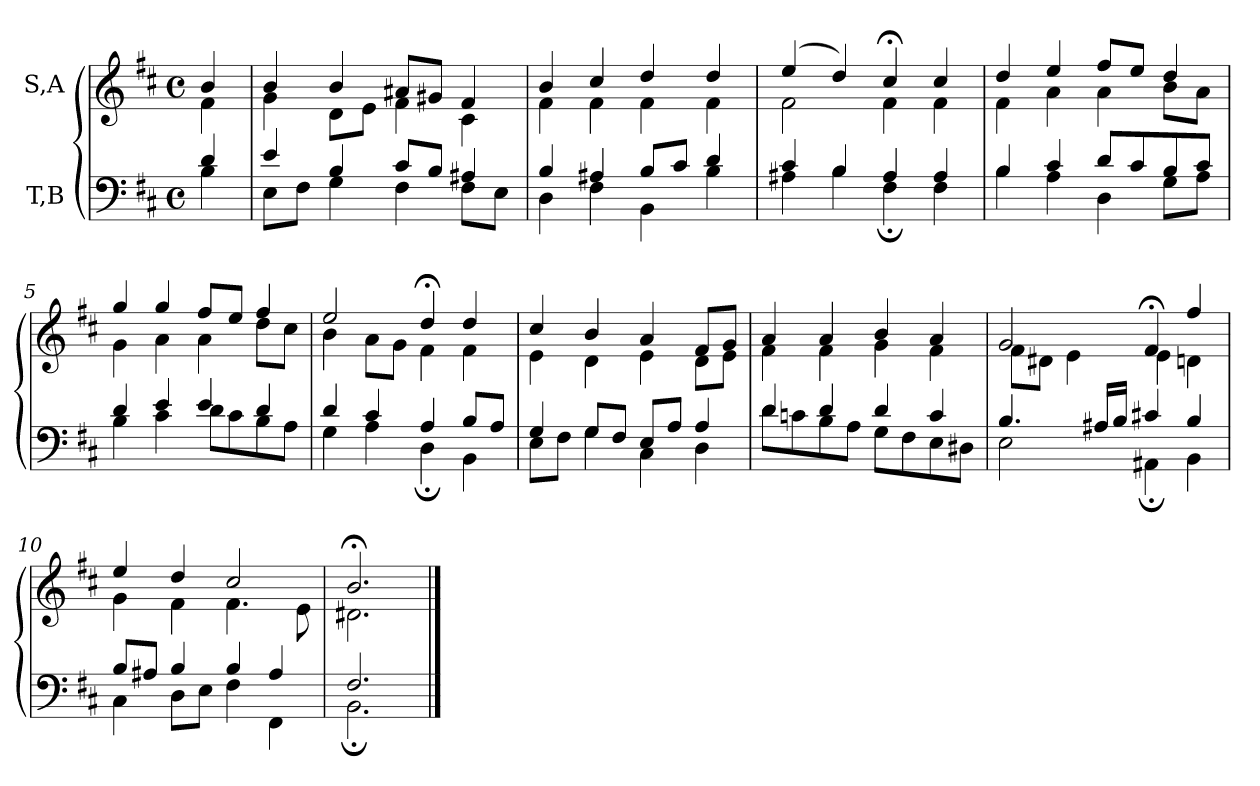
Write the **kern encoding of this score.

**kern	**kern
*part2	*part1
*staff2	*staff1
*I"T,B	*I"S,A
*clefF4	*clefG2
*k[f#c#]	*k[f#c#]
*M4/4	*M4/4
*met(c)	*met(c)
=	=
*^	*^
4d	4B	4b	4f#
=1	=1	=1	=1
4e	8EL	4b	4g
.	8F#J	.	.
4B	4G	4b	8dL
.	.	.	8eJ
8c#L	4F#	8a#XL	4f#
8BJ	.	8g#XJ	.
4A#X	8F#L	4f#	4c#
.	8EJ	.	.
=2	=2	=2	=2
4B	4D	4b	4f#
4A#X	4F#	4cc#	4f#
8BL	4BB	4dd	4f#
8c#J	.	.	.
4d	4B	4dd	4f#
=3	=3	=3	=3
4c#	4A#X	(>4ee	2f#
4B	4B	4dd)	.
4A#	4F#;	4cc#;<	4f#
4A#	4F#	4cc#	4f#
=4	=4	=4	=4
4B	4B	4dd	4f#
4c#	4A	4ee	4a
8dL	4D	8ff#L	4a
8c#	.	8eeJ	.
8B	8GL	4dd	8bL
8c#J	8AJ	.	8aJ
=5	=5	=5	=5
4d	4B	4gg	4g
4e	4c#	4gg	4a
4e	8dL	8ff#L	4a
.	8c#	8eeJ	.
4d	8B	4ff#	8ddL
.	8AJ	.	8cc#J
=6	=6	=6	=6
4d	4G	2ee	4b
4c#	4A	.	8aL
.	.	.	8gJ
4A	4D;	4dd;<	4f#
8BL	4BB	4dd	4f#
8AJ	.	.	.
=7	=7	=7	=7
4G	8EL	4cc#	4e
.	8F#J	.	.
8GL	4G	4b	4d
8F#J	.	.	.
8EL	4C#	4a	4e
8AJ	.	.	.
4A	4D	8f#L	8dL
.	.	8gJ	8eJ
=8	=8	=8	=8
4d	8dL	4a	4f#
.	8cn	.	.
4d	8B	4a	4f#
.	8AJ	.	.
4d	8GL	4b	4g
.	8F#	.	.
4c	8E	4a	4f#
.	8D#XJ	.	.
=9	=9	=9	=9
4.B	2E	2g	8f#L
.	.	.	8d#XJ
.	.	.	4e
16A#XLL	.	.	.
16BJJ	.	.	.
4c#X	4AA#X;	4f#;<	4e
4B	4BB	4ff#	4dn
=10	=10	=10	=10
8BL	4C#	4ee	4g
8A#XJ	.	.	.
4B	8DL	4dd	4f#
.	8EJ	.	.
4B	4F#	2cc#	4.f#
4A#	4FF#	.	.
.	.	.	8e
=1111	=1111	=1111	=1111
2.F#	2.BB;	2.b;<	2.d#X
*v	*v	*	*
*	*v	*v
==	==
*-	*-
